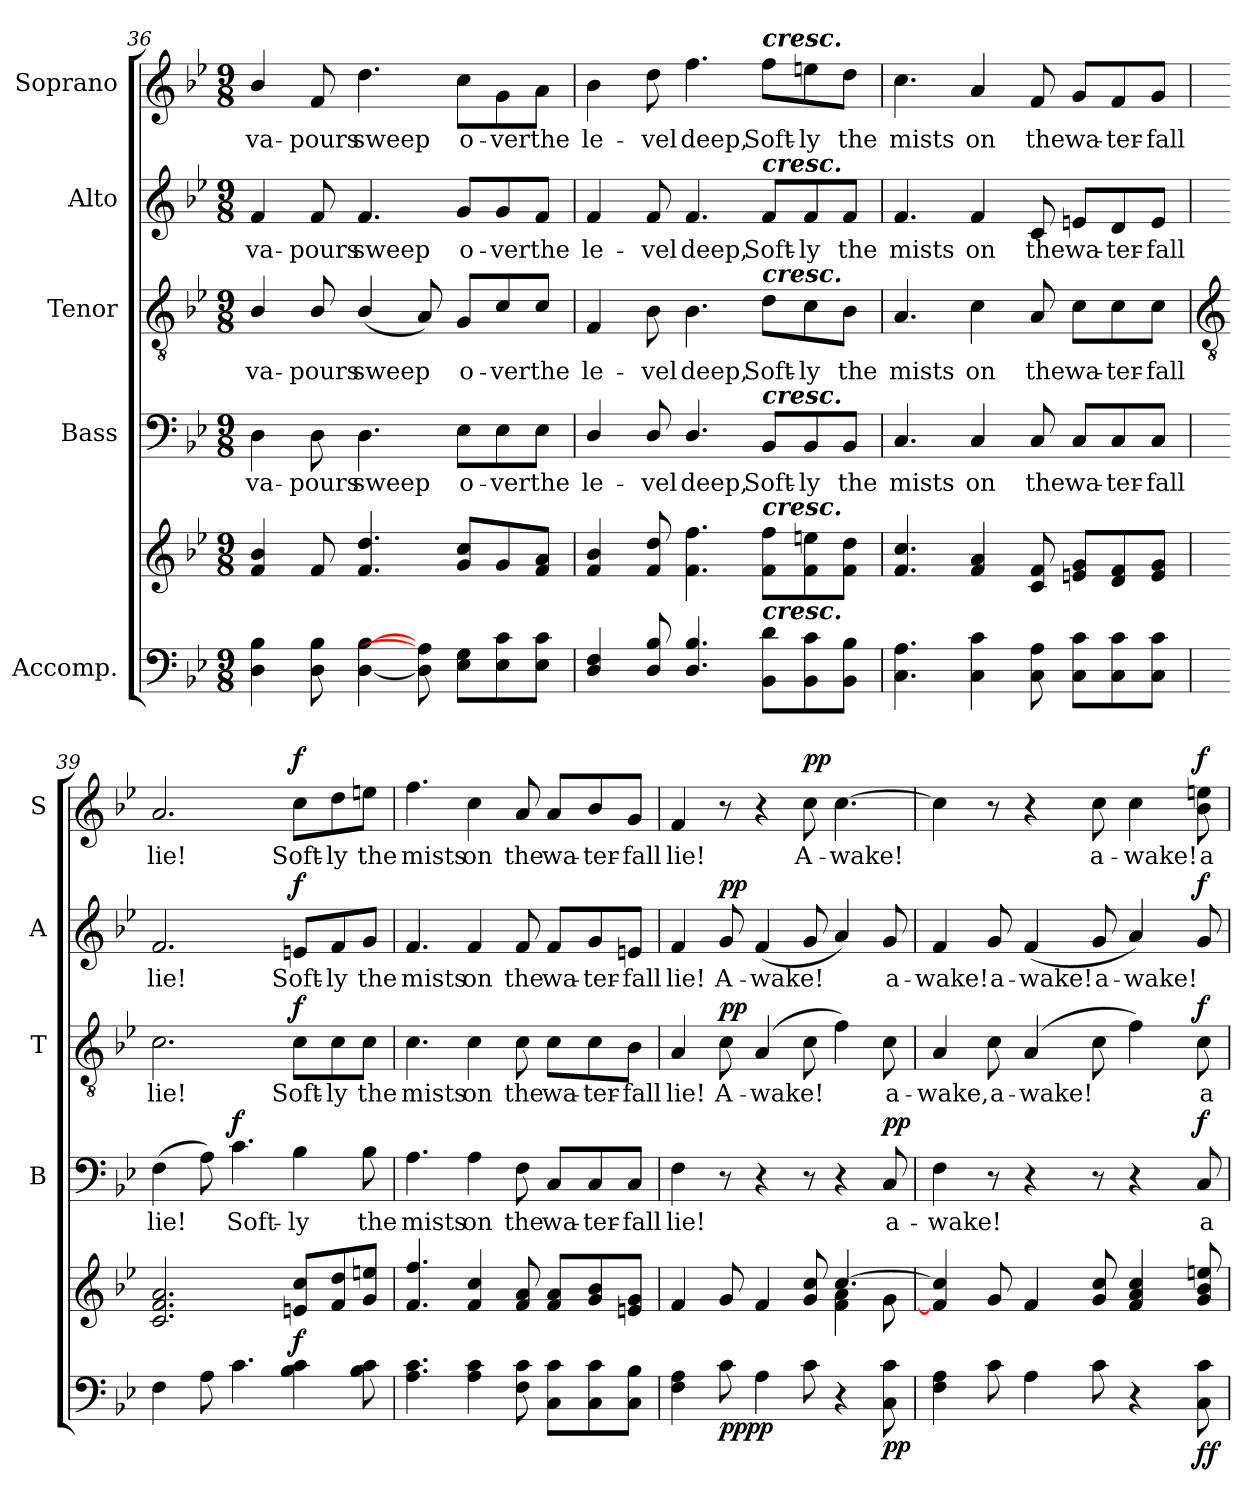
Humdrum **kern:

**kern	**kern	**dynam	**kern	**text	**dynam	**kern	**text	**dynam	**kern	**text	**dynam	**kern	**text	**dynam
*part5	*part5	*part5	*part4	*part4	*part4	*part3	*part3	*part3	*part2	*part2	*part2	*part1	*part1	*part1
*staff6	*staff5	*staff5/6	*staff4	*staff4	*staff4	*staff3	*staff3	*staff3	*staff2	*staff2	*staff2	*staff1	*staff1	*staff1
*I"Accomp.	*	*	*I"Bass	*	*	*I"Tenor	*	*	*I"Alto	*	*	*I"Soprano	*	*
*	*	*	*I'B	*	*	*I'T	*	*	*I'A	*	*	*I'S	*	*
*clefF4	*clefG2	*	*clefF4	*	*	*clefGv2	*	*	*clefG2	*	*	*clefG2	*	*
*k[b-e-]	*k[b-e-]	*	*k[b-e-]	*	*	*k[b-e-]	*	*	*k[b-e-]	*	*	*k[b-e-]	*	*
*B-:	*B-:	*	*B-:	*	*	*B-:	*	*	*B-:	*	*	*B-:	*	*
*M9/8	*M9/8	*	*M9/8	*	*	*M9/8	*	*	*M9/8	*	*	*M9/8	*	*
=36	=36	=36	=36	=36	=36	=36	=36	=36	=36	=36	=36	=36	=36	=36
*	*^	*	*	*	*	*	*	*	*	*	*	*	*	*
!	!	!	!	!	!LO:LY:b	!	!	!LO:LY:b	!	!	!LO:LY:b	!	!	!LO:LY:b	!
4D 4B-	4f/ 4b-/	1ryy	.	4D	va-	.	4B-/	va-	.	4f	va-	.	4b-/	va-	.
!	!	!	!	!	!LO:LY:b	!	!	!LO:LY:b	!	!	!LO:LY:b	!	!	!LO:LY:b	!
8D 8B-	8f	.	.	8D	-pours	.	8B-/	-pours	.	8f	-pours	.	8f	-pours	.
!	!	!	!	!	!LO:LY:b	!	!	!LO:LY:b	!	!	!LO:LY:b	!	!	!LO:LY:b	!
[4D [4B-	4.f 4.dd	.	.	4.D	sweep	.	(<4B-/	sweep	.	4.f	sweep	.	4.dd	sweep	.
8D] 8A]	.	.	.	.	.	.	8A)	.	.	.	.	.	.	.	.
!	!	!	!	!	!LO:LY:b	!	!	!LO:LY:b	!	!	!LO:LY:b	!	!	!LO:LY:b	!
8E- 8GL	8g 8ccL	.	.	8E-\L	o-	.	8G/L	o-	.	8g/L	o-	.	8cc\L	o-	.
!	!	!	!	!	!LO:LY:b	!	!	!LO:LY:b	!	!	!LO:LY:b	!	!	!LO:LY:b	!
8E- 8c	8g	.	.	8E-\	-ver	.	8c/	-ver	.	8g/	-ver	.	8g\	-ver	.
!	!	!	!	!	!LO:LY:b	!	!	!LO:LY:b	!	!	!LO:LY:b	!	!	!LO:LY:b	!
8E- 8cJ	8f 8aJ	8ryy	.	8E-\J	the	.	8c/J	the	.	8f/J	the	.	8a\J	the	.
=37	=37	=37	=37	=37	=37	=37	=37	=37	=37	=37	=37	=37	=37	=37	=37
!	!	!	!	!	!LO:LY:b	!	!	!LO:LY:b	!	!	!LO:LY:b	!	!	!LO:LY:b	!
4D/ 4F/	4f 4b-	1ryy	.	4D/	le-	.	4F	le-	.	4f	le-	.	4b-	le-	.
!	!	!	!	!	!LO:LY:b	!	!	!LO:LY:b	!	!	!LO:LY:b	!	!	!LO:LY:b	!
8D/ 8B-/	8f 8dd	.	.	8D/	-vel	.	8B-	-vel	.	8f	-vel	.	8dd	-vel	.
!	!	!	!	!	!LO:LY:b	!	!	!LO:LY:b	!	!	!LO:LY:b	!	!	!LO:LY:b	!
4.D/ 4.B-/	4.f 4.ff	.	.	4.D/	deep,	.	4.B-	deep,	.	4.f	deep,	.	4.ff	deep,	.
!	!	!	!	!	!	!	!	!	!	!	!	!	!LO:TX:a:Bi:t=cresc.	!	!
!	!	!	!	!	!	!	!	!	!	!LO:TX:a:Bi:t=cresc.	!	!	!	!	!
!	!	!	!	!	!	!	!LO:TX:a:Bi:t=cresc.	!	!	!	!	!	!	!	!
!	!	!	!	!LO:TX:a:Bi:t=cresc.	!	!	!	!	!	!	!	!	!	!	!
!	!LO:TX:a:Bi:t=cresc.	!	!	!	!	!	!	!	!	!	!	!	!	!	!
!LO:TX:a:Bi:t=cresc.	!	!	!	!	!	!	!	!	!	!	!	!	!	!	!
!	!	!	!	!	!LO:LY:b	!	!	!LO:LY:b	!	!	!LO:LY:b	!	!	!LO:LY:b	!
8BB- 8dL	8f 8ffL	.	.	8BB-/L	Soft-	.	8d\L	Soft-	.	8f/L	Soft-	.	8ff\L	Soft-	.
!	!	!	!	!	!LO:LY:b	!	!	!LO:LY:b	!	!	!LO:LY:b	!	!	!LO:LY:b	!
8BB- 8c	8f 8een	.	.	8BB-/	-ly	.	8c\	-ly	.	8f/	-ly	.	8een\	-ly	.
!	!	!	!	!	!LO:LY:b	!	!	!LO:LY:b	!	!	!LO:LY:b	!	!	!LO:LY:b	!
8BB- 8B-J	8f 8ddJ	8ryy	.	8BB-/J	the	.	8B-\J	the	.	8f/J	the	.	8dd\J	the	.
=38	=38	=38	=38	=38	=38	=38	=38	=38	=38	=38	=38	=38	=38	=38	=38
!	!	!	!	!	!LO:LY:b	!	!	!LO:LY:b	!	!	!LO:LY:b	!	!	!LO:LY:b	!
4.C 4.A	4.f 4.cc	1ryy	.	4.C	mists	.	4.A	mists	.	4.f	mists	.	4.cc	mists	.
!	!	!	!	!	!LO:LY:b	!	!	!LO:LY:b	!	!	!LO:LY:b	!	!	!LO:LY:b	!
4C 4c	4f 4a	.	.	4C	on	.	4c	on	.	4f	on	.	4a	on	.
!	!	!	!	!	!LO:LY:b	!	!	!LO:LY:b	!	!	!LO:LY:b	!	!	!LO:LY:b	!
8C 8A	8c 8f	.	.	8C	the	.	8A	the	.	8c	the	.	8f	the	.
!	!	!	!	!	!LO:LY:b	!	!	!LO:LY:b	!	!	!LO:LY:b	!	!	!LO:LY:b	!
8C 8cL	8en 8gL	.	.	8C/L	wa-	.	8c\L	wa-	.	8en/L	wa-	.	8g/L	wa-	.
!	!	!	!	!	!LO:LY:b	!	!	!LO:LY:b	!	!	!LO:LY:b	!	!	!LO:LY:b	!
8C 8c	8d 8f	.	.	8C/	-ter-	.	8c\	-ter-	.	8d/	-ter-	.	8f/	-ter-	.
!	!	!	!	!	!LO:LY:b	!	!	!LO:LY:b	!	!	!LO:LY:b	!	!	!LO:LY:b	!
8C 8cJ	8e 8gJ	8ryy	.	8C/J	-fall	.	8c\J	-fall	.	8e/J	-fall	.	8g/J	-fall	.
!!LO:LB:g=z
=39	=39	=39	=39	=39	=39	=39	=39	=39	=39	=39	=39	=39	=39	=39	=39
*	*	*	*	*	*	*	*clefGv2	*	*	*	*	*	*	*	*
!	!	!	!	!	!LO:LY:b	!	!	!LO:LY:b	!	!	!LO:LY:b	!	!	!LO:LY:b	!
4F	2.c/ 2.f/ 2.a/	1ryy	.	(>4F	lie!	.	2.c	lie!	.	2.f	lie!	.	2.a	lie!	.
8A	.	.	.	8A)	.	.	.	.	.	.	.	.	.	.	.
!	!	!	!	!	!LO:LY:b	!LO:DY:b	!	!	!	!	!	!	!	!	!
4.c	.	.	.	4.c	Soft-	f	.	.	.	.	.	.	.	.	.
!	!	!	!LO:DY:b	!	!LO:LY:b	!	!	!LO:LY:b	!LO:DY:b	!	!LO:LY:b	!LO:DY:b	!	!LO:LY:b	!LO:DY:b
4B- 4c	8en/ 8cc/L	.	f	4B-	-ly	.	8c\L	Soft-	f	8en/L	Soft-	f	8cc\L	Soft-	f
!	!	!	!	!	!	!	!	!LO:LY:b	!	!	!LO:LY:b	!	!	!LO:LY:b	!
.	8f/ 8dd/	.	.	.	.	.	8c\	-ly	.	8f/	-ly	.	8dd\	-ly	.
!	!	!	!	!	!LO:LY:b	!	!	!LO:LY:b	!	!	!LO:LY:b	!	!	!LO:LY:b	!
8B- 8c	8g/ 8een/J	8ryy	.	8B-	the	.	8c\J	the	.	8g/J	the	.	8een\J	the	.
=40	=40	=40	=40	=40	=40	=40	=40	=40	=40	=40	=40	=40	=40	=40	=40
!	!	!	!	!	!LO:LY:b	!	!	!LO:LY:b	!	!	!LO:LY:b	!	!	!LO:LY:b	!
4.A 4.c	4.f/ 4.ff/	1ryy	.	4.A	mists	.	4.c	mists	.	4.f	mists	.	4.ff	mists	.
!	!	!	!	!	!LO:LY:b	!	!	!LO:LY:b	!	!	!LO:LY:b	!	!	!LO:LY:b	!
4A 4c	4f/ 4cc/	.	.	4A	on	.	4c	on	.	4f	on	.	4cc	on	.
!	!	!	!	!	!LO:LY:b	!	!	!LO:LY:b	!	!	!LO:LY:b	!	!	!LO:LY:b	!
8F 8c	8f/ 8a/	.	.	8F	the	.	8c	the	.	8f	the	.	8a	the	.
!	!	!	!	!	!LO:LY:b	!	!	!LO:LY:b	!	!	!LO:LY:b	!	!	!LO:LY:b	!
8C 8cL	8f/ 8a/L	.	.	8C/L	wa-	.	8c\L	wa-	.	8f/L	wa-	.	8a/L	wa-	.
!	!	!	!	!	!LO:LY:b	!	!	!LO:LY:b	!	!	!LO:LY:b	!	!	!LO:LY:b	!
8C 8c	8g/ 8b-/	.	.	8C/	-ter-	.	8c\	-ter-	.	8g/	-ter-	.	8b-/	-ter-	.
!	!	!	!	!	!LO:LY:b	!	!	!LO:LY:b	!	!	!LO:LY:b	!	!	!LO:LY:b	!
8C 8B-J	8en/ 8g/J	8ryy	.	8C/J	-fall	.	8B-\J	-fall	.	8en/J	-fall	.	8g/J	-fall	.
=41	=41	=41	=41	=41	=41	=41	=41	=41	=41	=41	=41	=41	=41	=41	=41
!	!	!	!	!	!LO:LY:b	!	!	!LO:LY:b	!	!	!LO:LY:b	!	!	!LO:LY:b	!
4F 4A	4f/	2.ryy	.	4F	lie!	.	4A	lie!	.	4f	lie!	.	4f	lie!	.
!	!	!	!LO:DY:b=2	!	!	!	!	!LO:LY:b	!	!	!LO:LY:b	!	!	!	!
!	!	!	!LO:DY:n=1:b	!	!	!	!	!	!LO:DY:b	!	!	!LO:DY:b	!	!	!
8c	8g/	.	pp pp	8r	.	.	8c	A-	pp	8g	A-	pp	8r	.	.
!	!	!	!	!	!	!	!	!LO:LY:b	!	!	!LO:LY:b	!	!	!	!
4A	4f/	.	.	4r	.	.	(>4A	-wake!	.	(<4f	-wake!	.	4r	.	.
!	!	!	!	!	!	!	!	!	!	!	!	!	!	!LO:LY:b	!LO:DY:b
8c	8g/ 8cc/	.	.	8r	.	.	8c	.	.	8g	.	.	8cc	A-	pp
!	!	!	!	!	!	!	!	!	!	!	!	!	!	!LO:LY:b	!
4r	[4.cc/	4f\ 4a\	.	4r	.	.	4f)	.	.	4a)	.	.	[4.cc	-wake!	.
!	!	!	!LO:DY:n=2:b=2	!	!LO:LY:b	!LO:DY:b	!	!LO:LY:b	!	!	!LO:LY:b	!	!	!	!
8C 8c	.	8g\	pp	8C	a-	pp	8c	a-	.	8g	a-	.	.	.	.
=42	=42	=42	=42	=42	=42	=42	=42	=42	=42	=42	=42	=42	=42	=42	=42
!	!	!	!	!	!LO:LY:b	!	!	!LO:LY:b	!	!	!LO:LY:b	!	!	!	!
4F 4A	4f/] 4cc/]	1ryy	.	4F	-wake!	.	4A	-wake,	.	4f	-wake!	.	4cc]	.	.
!	!	!	!	!	!	!	!	!LO:LY:b	!	!	!LO:LY:b	!	!	!	!
8c	8g/	.	.	8r	.	.	8c	a-	.	8g	a-	.	8r	.	.
!	!	!	!	!	!	!	!	!LO:LY:b	!	!	!LO:LY:b	!	!	!	!
4A	4f/	.	.	4r	.	.	(>4A	-wake!	.	(<4f	-wake!	.	4r	.	.
!	!	!	!	!	!	!	!	!	!	!	!LO:LY:b	!	!	!LO:LY:b	!
8c	8g/ 8cc/	.	.	8r	.	.	8c	.	.	8g	a-	.	8cc	a-	.
!	!	!	!	!	!	!	!	!	!	!	!LO:LY:b	!	!	!LO:LY:b	!
4r	4f/ 4a/ 4cc/	.	.	4r	.	.	4f)	.	.	4a)	-wake!	.	4cc	-wake!	.
!	!	!	!LO:DY:b=2	!	!LO:LY:b	!	!	!LO:LY:b	!	!	!	!	!	!LO:LY:b	!
!	!	!	!LO:DY:n=1:b	!	!	!LO:DY:b	!	!	!LO:DY:b	!	!	!LO:DY:b	!	!	!LO:DY:b
8C\ 8c\	8g/ 8b-/ 8een/	8ryy	f f	8C	a-	f	8c	a-	f	8g	.	f	8b- 8een	a-	f
*	*v	*v	*	*	*	*	*	*	*	*	*	*	*	*	*
=	=	=	=	=	=	=	=	=	=	=	=	=	=	=
*-	*-	*-	*-	*-	*-	*-	*-	*-	*-	*-	*-	*-	*-	*-
